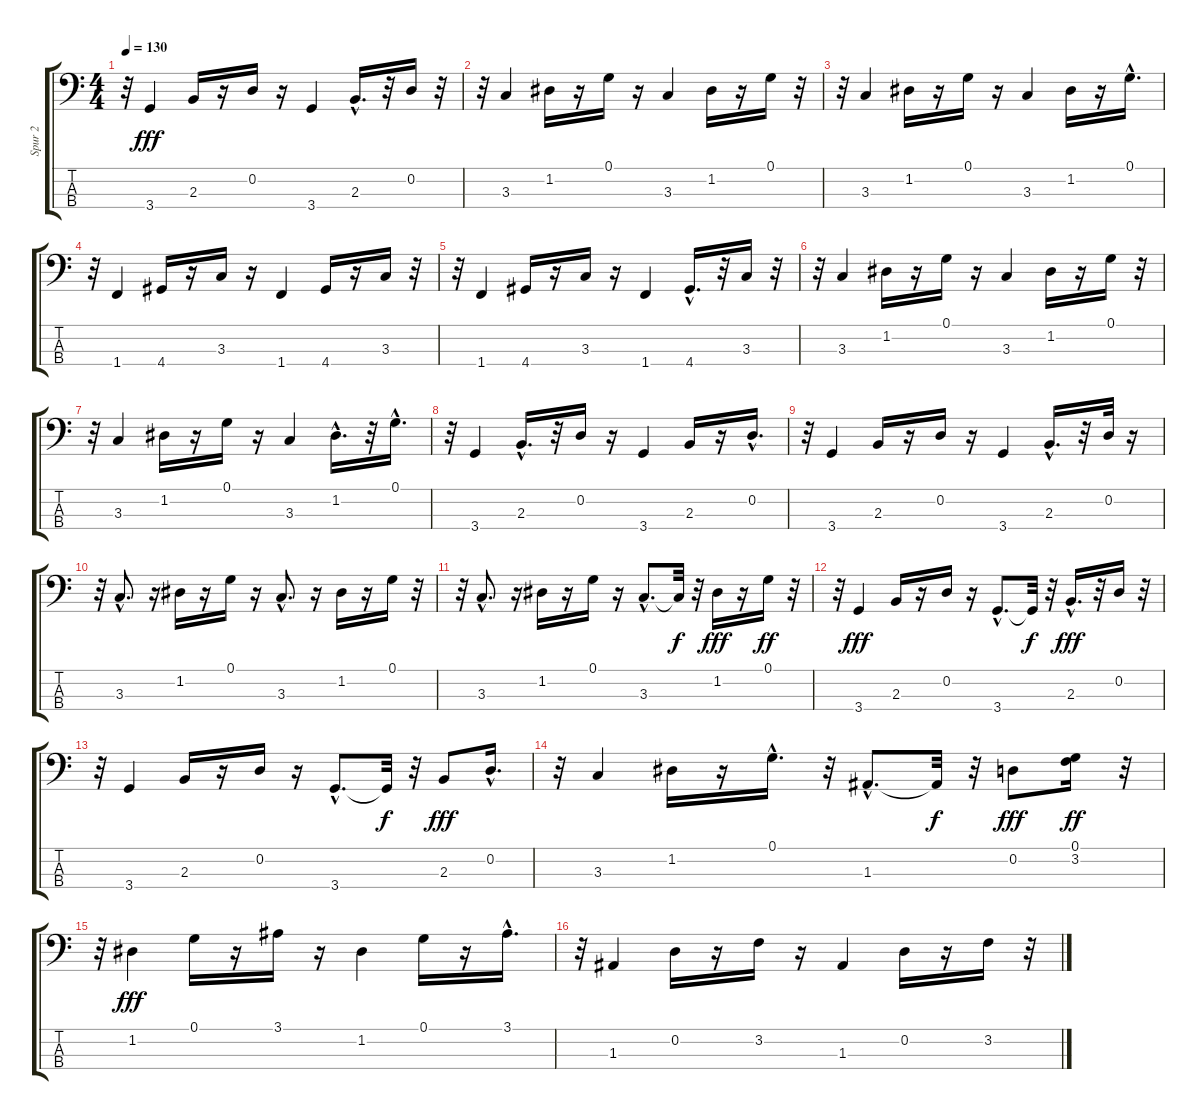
\track ("Spur 2" "Spur 2") {instrument electricbassfinger}
\staff {score tabs}
\tuning (G2 D2 A1 E1) {hide}
\ts (4 4)
\tempo 130
\clef f4
\ks c
r.32{dy fff} 3.4.4 2.3.16 r.16 0.2.16 r.16 3.4.4 2.3{hac}.16{d} r.32 0.2.16 r.32 |
r.32 3.3.4 1.2.16 r.16 0.1.16 r.16 3.3.4 1.2.16 r.16 0.1.16 r.32 |
r.32 3.3.4 1.2.16 r.16 0.1.16 r.16 3.3.4 1.2.16 r.16 0.1{hac}.16{d} |
r.32 1.4.4 4.4.16 r.16 3.3.16 r.16 1.4.4 4.4.16 r.16 3.3.16 r.32 |
r.32 1.4.4 4.4.16 r.16 3.3.16 r.16 1.4.4 4.4{hac}.16{d} r.32 3.3.16 r.32 |
r.32 3.3.4 1.2.16 r.16 0.1.16 r.16 3.3.4 1.2.16 r.16 0.1.16 r.32 |
r.32 3.3.4 1.2.16 r.16 0.1.16 r.16 3.3.4 1.2{hac}.16{d} r.32 0.1{hac}.16{d} |
r.32 3.4.4 2.3{hac}.16{d} r.32 0.2.16 r.16 3.4.4 2.3.16 r.16 0.2{hac}.16{d} |
r.32 3.4.4 2.3.16 r.16 0.2.16 r.16 3.4.4 2.3{hac}.16{d} r.32 0.2.32 r.16 |
r.32 3.3{hac}.8{d} r.16 1.2.16 r.16 0.1.16 r.16 3.3{hac}.8{d} r.16 1.2.16 r.16 0.1.16 r.32 |
r.32 3.3{hac}.8{d} r.16 1.2.16 r.16 0.1.16 r.16 3.3{hac}.8{d} 3.3{t}.32{dy f} r.32 1.2.16{dy fff} r.16 0.1.16{dy ff} r.32 |
r.32 3.4.4{dy fff} 2.3.16 r.16 0.2.16 r.16 3.4{hac}.8{d} 3.4{t}.32{dy f} r.32 2.3{hac}.16{d dy fff} r.32 0.2.16 r.32 |
r.32 3.4.4 2.3.16 r.16 0.2.16 r.16 3.4{hac}.8{d} 3.4{t}.32{dy f} r.32 2.3.8{dy fff} 0.2{hac}.16{d} |
r.32 3.3.4 1.2.16 r.16 0.1{hac}.16{d} r.32 1.3{hac}.8{d} 1.3{t}.32{dy f} r.32 0.2.8{dy fff} (0.1 3.2).16{dy ff} r.32 |
r.32 1.2.4{dy fff} 0.1.16 r.16 3.1.16 r.16 1.2.4 0.1.16 r.16 3.1{hac}.16{d} |
r.32 1.3.4 0.2.16 r.16 3.2.16 r.16 1.3.4 0.2.16 r.16 3.2.16 r.32
